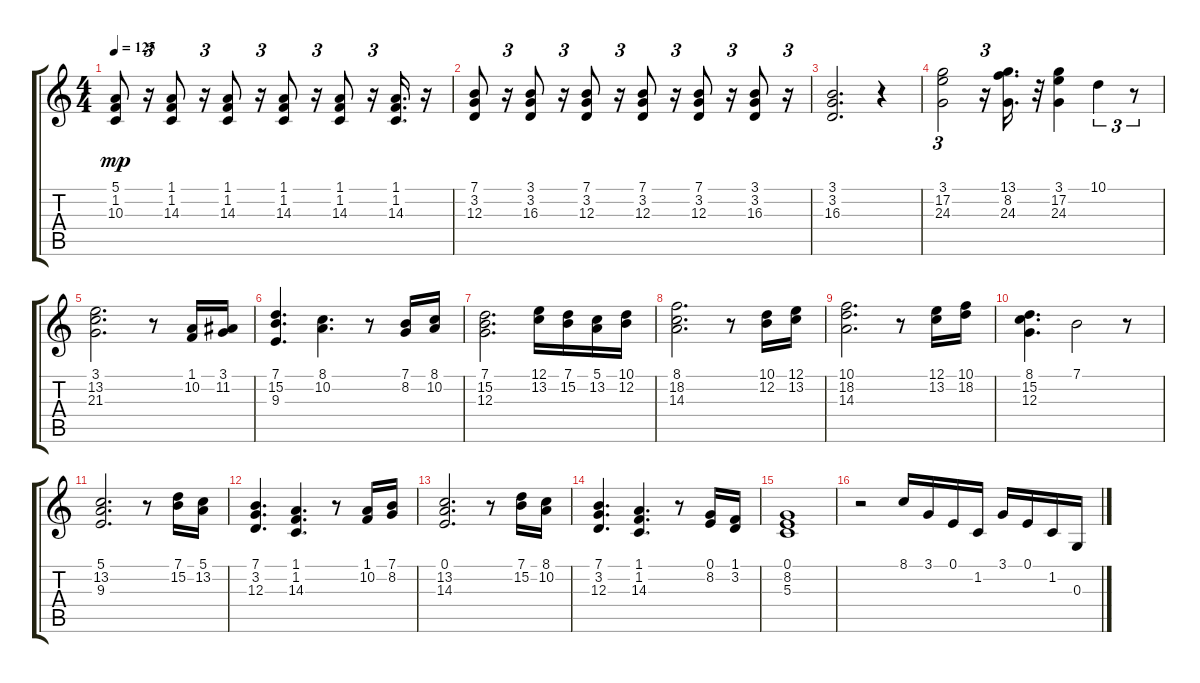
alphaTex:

\track "" {instrument brightacousticpiano}
\staff {score tabs}
\tuning (E4 B3 G3 D3 A2 E2) {hide}
\ts (4 4)
\tempo 125
\clef g2
\ks c
(5.1 1.2 10.3).8{dy mp} r.16{tu (3 2)} (1.1 1.2 14.3).8 r.16{tu (3 2)} (1.1 1.2 14.3).8 r.16{tu (3 2)} (1.1 1.2 14.3).8 r.16{tu (3 2)} (1.1 1.2 14.3).8 r.16{tu (3 2)} (1.1 1.2 14.3).16{d} r.16 |
(7.1 3.2 12.3).8 r.16{tu (3 2)} (3.1 3.2 16.3).8 r.16{tu (3 2)} (7.1 3.2 12.3).8 r.16{tu (3 2)} (7.1 3.2 12.3).8 r.16{tu (3 2)} (7.1 3.2 12.3).8 r.16{tu (3 2)} (3.1 3.2 16.3).8 r.16{tu (3 2)} |
(3.1 3.2 16.3).2{d} r.4 |
(3.1 17.2 24.3).2{tu (3 2)} r.16{tu (3 2)} (13.1 8.2 24.3).16{d} r.32 (3.1 17.2 24.3).4 10.1.4{tu (3 2)} r.8{tu (3 2)} |
(3.1 13.2 21.3).2{d} r.8 (1.1 10.2).16 (3.1 11.2).16 |
(7.1 15.2 9.3).4{d} (8.1 10.2).4{d} r.8 (7.1 8.2).16 (8.1 10.2).16 |
(7.1 15.2 12.3).2{d} (12.1 13.2).16 (7.1 15.2).16 (5.1 13.2).16 (10.1 12.2).16 |
(8.1 18.2 14.3).2{d} r.8 (10.1 12.2).16 (12.1 13.2).16 |
(10.1 18.2 14.3).2{d} r.8 (12.1 13.2).16 (10.1 18.2).16 |
(8.1 15.2 12.3).4{d} 7.1.2 r.8 |
(5.1 13.2 9.3).2{d} r.8 (7.1 15.2).16 (5.1 13.2).16 |
(7.1 3.2 12.3).4{d} (1.1 1.2 14.3).4{d} r.8 (1.1 10.2).16 (7.1 8.2).16 |
(0.1 13.2 14.3).2{d} r.8 (7.1 15.2).16 (8.1 10.2).16 |
(7.1 3.2 12.3).4{d} (1.1 1.2 14.3).4{d} r.8 (0.1 8.2).16 (1.1 3.2).16 |
(0.1 8.2 5.3).1 |
r.2 8.1.16 3.1.16 0.1.16 1.2.16 3.1.16 0.1.16 1.2.16 0.3.16
